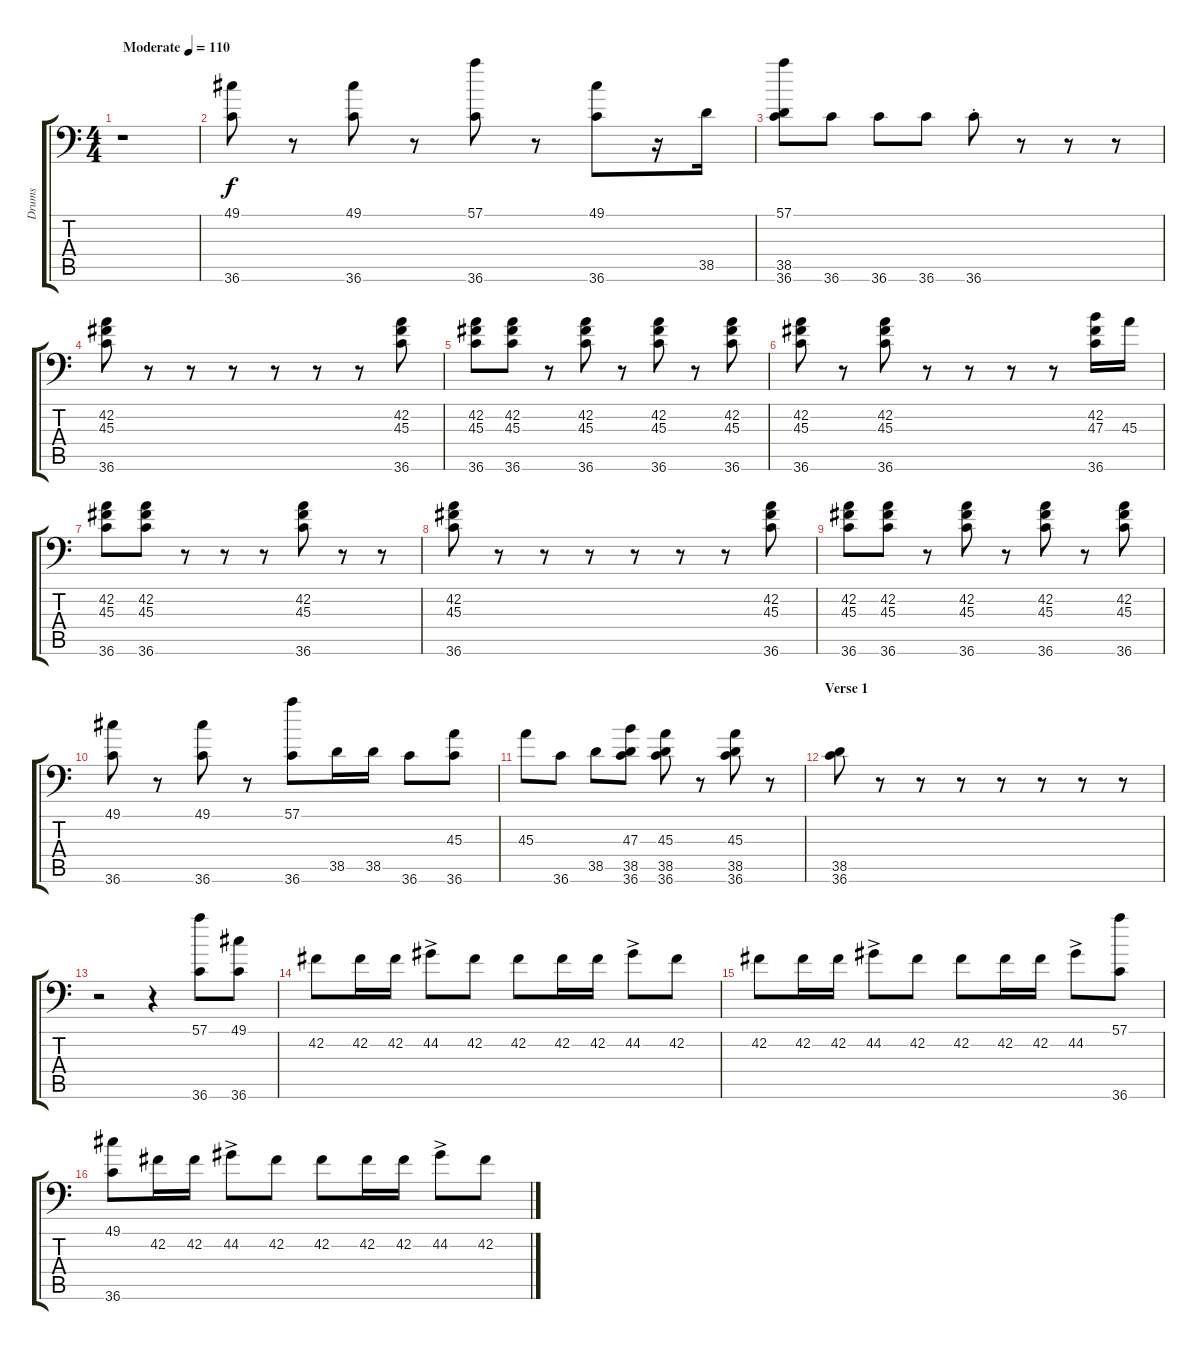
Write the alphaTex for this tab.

\track ("Drums" "Drums") {instrument acousticgrandpiano}
\staff {score tabs}
\tuning (C-1 C-1 C-1 C-1 C-1 C-1) {hide}
\ts (4 4)
\tempo (110 "Moderate")
\clef f4
\ks c
r.1{dy f instrument acousticgrandpiano} |
(49.1 36.6).8 r.8 (49.1 36.6).8 r.8 (57.1 36.6).8 r.8 (49.1 36.6).8 r.16 38.5.16 |
(57.1 38.5 36.6).8 36.6.8 36.6.8 36.6.8 36.6{st}.8 r.8 r.8 r.8 |
(42.2 45.3 36.6).8 r.8 r.8 r.8 r.8 r.8 r.8 (42.2 45.3 36.6).8 |
(42.2 45.3 36.6).8 (42.2 45.3 36.6).8 r.8 (42.2 45.3 36.6).8 r.8 (42.2 45.3 36.6).8 r.8 (42.2 45.3 36.6).8 |
(42.2 45.3 36.6).8 r.8 (42.2 45.3 36.6).8 r.8 r.8 r.8 r.8 (42.2 47.3 36.6).16 45.3.16 |
(42.2 45.3 36.6).8 (42.2 45.3 36.6).8 r.8 r.8 r.8 (42.2 45.3 36.6).8 r.8 r.8 |
(42.2 45.3 36.6).8 r.8 r.8 r.8 r.8 r.8 r.8 (42.2 45.3 36.6).8 |
(42.2 45.3 36.6).8 (42.2 45.3 36.6).8 r.8 (42.2 45.3 36.6).8 r.8 (42.2 45.3 36.6).8 r.8 (42.2 45.3 36.6).8 |
(49.1 36.6).8 r.8 (49.1 36.6).8 r.8 (57.1 36.6).8 38.5.16 38.5.16 36.6.8 (45.3 36.6).8 |
45.3.8 36.6.8 38.5.8 (47.3 38.5 36.6).8 (45.3 38.5 36.6).8 r.8 (45.3 38.5 36.6).8 r.8 |
\section ("" "Verse 1")
(38.5 36.6).8 r.8 r.8 r.8 r.8 r.8 r.8 r.8 |
r.2 r.4 (57.1 36.6).8 (49.1 36.6).8 |
42.2.8 42.2.16 42.2.16 44.2{ac}.8 42.2.8 42.2.8 42.2.16 42.2.16 44.2{ac}.8 42.2.8 |
42.2.8 42.2.16 42.2.16 44.2{ac}.8 42.2.8 42.2.8 42.2.16 42.2.16 44.2{ac}.8 (57.1 36.6).8 |
(49.1 36.6).8 42.2.16 42.2.16 44.2{ac}.8 42.2.8 42.2.8 42.2.16 42.2.16 44.2{ac}.8 42.2.8
